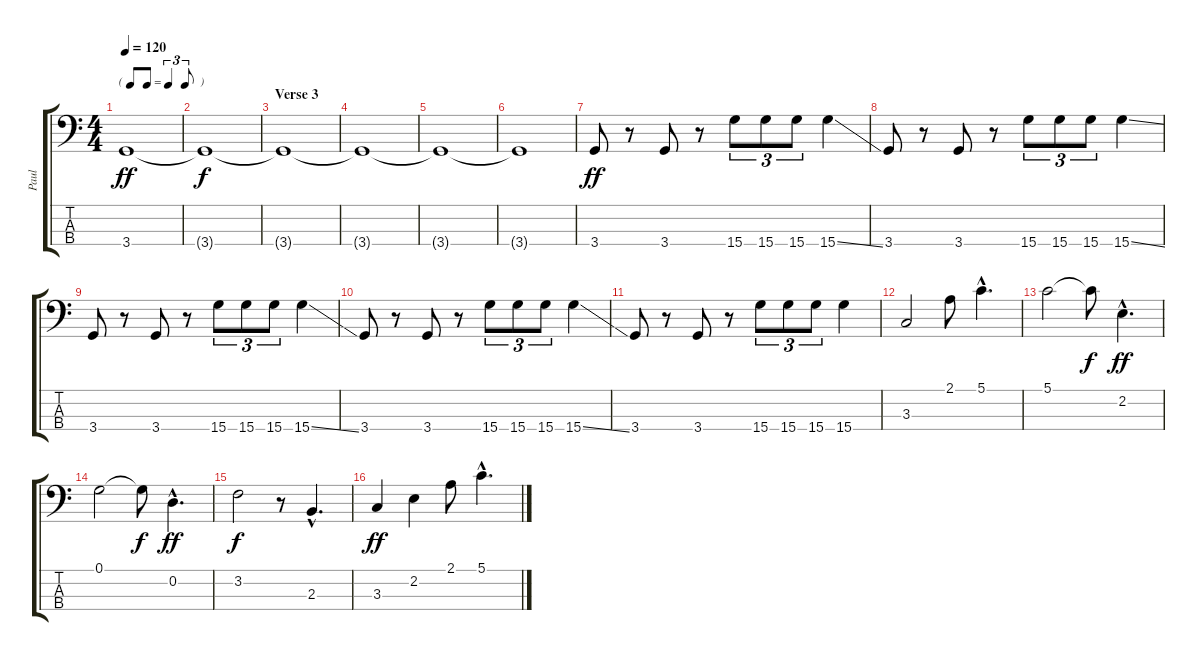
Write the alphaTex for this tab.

\track ("Paul" "Paul") {instrument electricbasspick}
\staff {score tabs}
\tuning (G2 D2 A1 E1) {hide}
\ts (4 4)
\tf triplet8th
\tempo 120
\clef f4
\ks c
3.4.1{dy ff} |
3.4{t}.1{dy f} |
\section ("" "Verse 3")
3.4{t}.1 |
3.4{t}.1 |
3.4{t}.1 |
3.4{t}.1 |
3.4.8{dy ff} r.8 3.4.8 r.8 15.4.8{tu (3 2)} 15.4.8{tu (3 2)} 15.4.8{tu (3 2)} 15.4{ss}.4 |
3.4.8 r.8 3.4.8 r.8 15.4.8{tu (3 2)} 15.4.8{tu (3 2)} 15.4.8{tu (3 2)} 15.4{ss}.4 |
3.4.8 r.8 3.4.8 r.8 15.4.8{tu (3 2)} 15.4.8{tu (3 2)} 15.4.8{tu (3 2)} 15.4{ss}.4 |
3.4.8 r.8 3.4.8 r.8 15.4.8{tu (3 2)} 15.4.8{tu (3 2)} 15.4.8{tu (3 2)} 15.4{ss}.4 |
3.4.8 r.8 3.4.8 r.8 15.4.8{tu (3 2)} 15.4.8{tu (3 2)} 15.4.8{tu (3 2)} 15.4.4 |
3.3.2 2.1.8 5.1{hac}.4{d} |
5.1.2 5.1{t}.8{dy f} 2.2{hac}.4{d dy ff} |
0.1.2 0.1{t}.8{dy f} 0.2{hac}.4{d dy ff} |
3.2.2{dy f} r.8 2.3{hac}.4{d} |
3.3.4{dy ff} 2.2.4 2.1.8 5.1{hac}.4{d}
